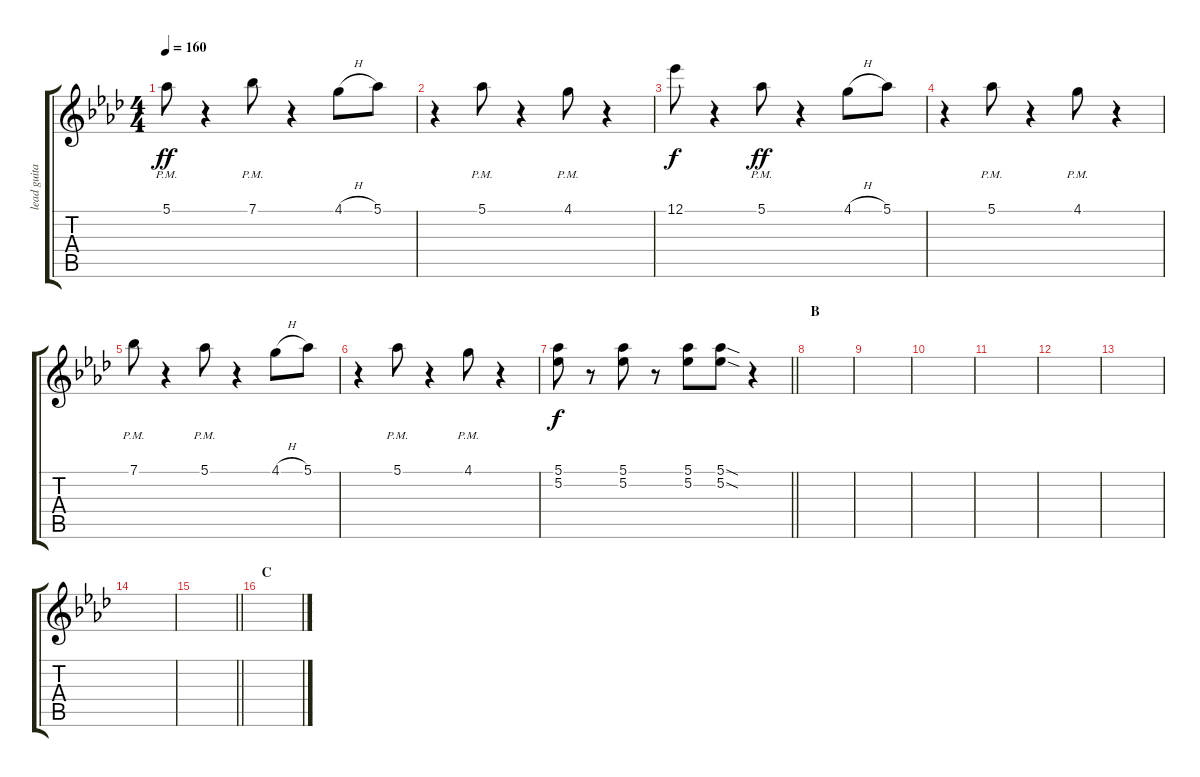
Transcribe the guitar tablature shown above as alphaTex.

\track ("lead guitar" "lead guita") {instrument distortionguitar}
\staff {score tabs}
\tuning (Eb4 Bb3 Gb3 Db3 Ab2 Eb2) {hide}
\ts (4 4)
\tempo 160
\clef g2
\ks ab
5.1{pm}.8{dy ff} r.4 7.1{pm}.8 r.4 4.1{h}.8 5.1.8 |
r.4 5.1{pm}.8 r.4 4.1{pm}.8 r.4 |
12.1.8{dy f} r.4 5.1{pm}.8{dy ff} r.4 4.1{h}.8 5.1.8 |
r.4 5.1{pm}.8 r.4 4.1{pm}.8 r.4 |
7.1{pm}.8 r.4 5.1{pm}.8 r.4 4.1{h}.8 5.1.8 |
r.4 5.1{pm}.8 r.4 4.1{pm}.8 r.4 |
\barLineRight lightlight
(5.1 5.2).8{dy f} r.8 (5.1 5.2).8 r.8 (5.1 5.2).8 (5.1{sod} 5.2{sod}).8 r.4 |
\section ("" "B")
|
|
|
|
|
|
|
\barLineRight lightlight
|
\section ("" "C")
